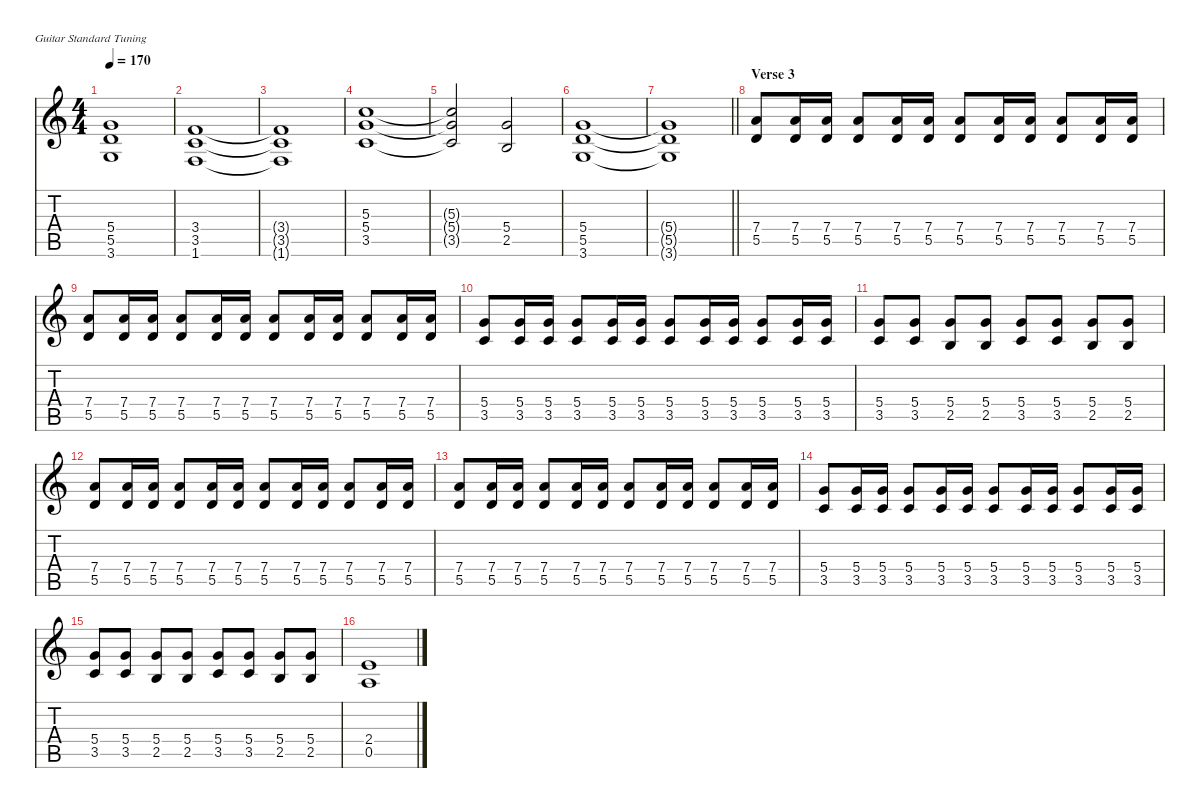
\defaultSystemsLayout 4
\hideDynamics
\bracketExtendMode nobrackets
\singleTrackTrackNamePolicy hidden
\multiTrackTrackNamePolicy hidden
\otherSystemsTrackNameOrientation horizontal
\track ("Dave" "dist.guit.") {instrument distortionguitar}
\staff {score tabs}
\tuning (E4 B3 G3 D3 A2 E2)
\ts (4 4)
\tempo 170
\clef g2
\ks c
(5.4{t} 5.5{t} 3.6{t}).1{dy f beam Up} |
(3.4 3.5 1.6).1{beam Up} |
(3.4{t} 3.5{t} 1.6{t}).1{beam Up} |
(5.3 5.4 3.5).1{beam Up} |
(5.3{t} 5.4{t} 3.5{t}).2{beam Up} (5.4 2.5).2{beam Up} |
(5.4 5.5 3.6).1{beam Up} |
\barLineRight lightlight
(5.4{t} 5.5{t} 3.6{t}).1{beam Up} |
\section ("" "Verse 3")
(7.4 5.5).8{beam Up} (7.4 5.5).16{beam Up} (7.4 5.5).16{beam Up} (7.4 5.5).8{beam Up} (7.4 5.5).16{beam Up} (7.4 5.5).16{beam Up} (7.4 5.5).8{beam Up} (7.4 5.5).16{beam Up} (7.4 5.5).16{beam Up} (7.4 5.5).8{beam Up} (7.4 5.5).16{beam Up} (7.4 5.5).16{beam Up} |
(7.4 5.5).8{beam Up} (7.4 5.5).16{beam Up} (7.4 5.5).16{beam Up} (7.4 5.5).8{beam Up} (7.4 5.5).16{beam Up} (7.4 5.5).16{beam Up} (7.4 5.5).8{beam Up} (7.4 5.5).16{beam Up} (7.4 5.5).16{beam Up} (7.4 5.5).8{beam Up} (7.4 5.5).16{beam Up} (7.4 5.5).16{beam Up} |
(5.4 3.5).8{beam Up} (5.4 3.5).16{beam Up} (5.4 3.5).16{beam Up} (5.4 3.5).8{beam Up} (5.4 3.5).16{beam Up} (5.4 3.5).16{beam Up} (5.4 3.5).8{beam Up} (5.4 3.5).16{beam Up} (5.4 3.5).16{beam Up} (5.4 3.5).8{beam Up} (5.4 3.5).16{beam Up} (5.4 3.5).16{beam Up} |
(5.4 3.5).8{beam Up} (5.4 3.5).8{beam Up} (5.4 2.5).8{beam Up} (5.4 2.5).8{beam Up} (5.4 3.5).8{beam Up} (5.4 3.5).8{beam Up} (5.4 2.5).8{beam Up} (5.4 2.5).8{beam Up} |
(7.4 5.5).8{beam Up} (7.4 5.5).16{beam Up} (7.4 5.5).16{beam Up} (7.4 5.5).8{beam Up} (7.4 5.5).16{beam Up} (7.4 5.5).16{beam Up} (7.4 5.5).8{beam Up} (7.4 5.5).16{beam Up} (7.4 5.5).16{beam Up} (7.4 5.5).8{beam Up} (7.4 5.5).16{beam Up} (7.4 5.5).16{beam Up} |
(7.4 5.5).8{beam Up} (7.4 5.5).16{beam Up} (7.4 5.5).16{beam Up} (7.4 5.5).8{beam Up} (7.4 5.5).16{beam Up} (7.4 5.5).16{beam Up} (7.4 5.5).8{beam Up} (7.4 5.5).16{beam Up} (7.4 5.5).16{beam Up} (7.4 5.5).8{beam Up} (7.4 5.5).16{beam Up} (7.4 5.5).16{beam Up} |
(5.4 3.5).8{beam Up} (5.4 3.5).16{beam Up} (5.4 3.5).16{beam Up} (5.4 3.5).8{beam Up} (5.4 3.5).16{beam Up} (5.4 3.5).16{beam Up} (5.4 3.5).8{beam Up} (5.4 3.5).16{beam Up} (5.4 3.5).16{beam Up} (5.4 3.5).8{beam Up} (5.4 3.5).16{beam Up} (5.4 3.5).16{beam Up} |
(5.4 3.5).8{beam Up} (5.4 3.5).8{beam Up} (5.4 2.5).8{beam Up} (5.4 2.5).8{beam Up} (5.4 3.5).8{beam Up} (5.4 3.5).8{beam Up} (5.4 2.5).8{beam Up} (5.4 2.5).8{beam Up} |
(2.4 0.5).1{beam Up}
